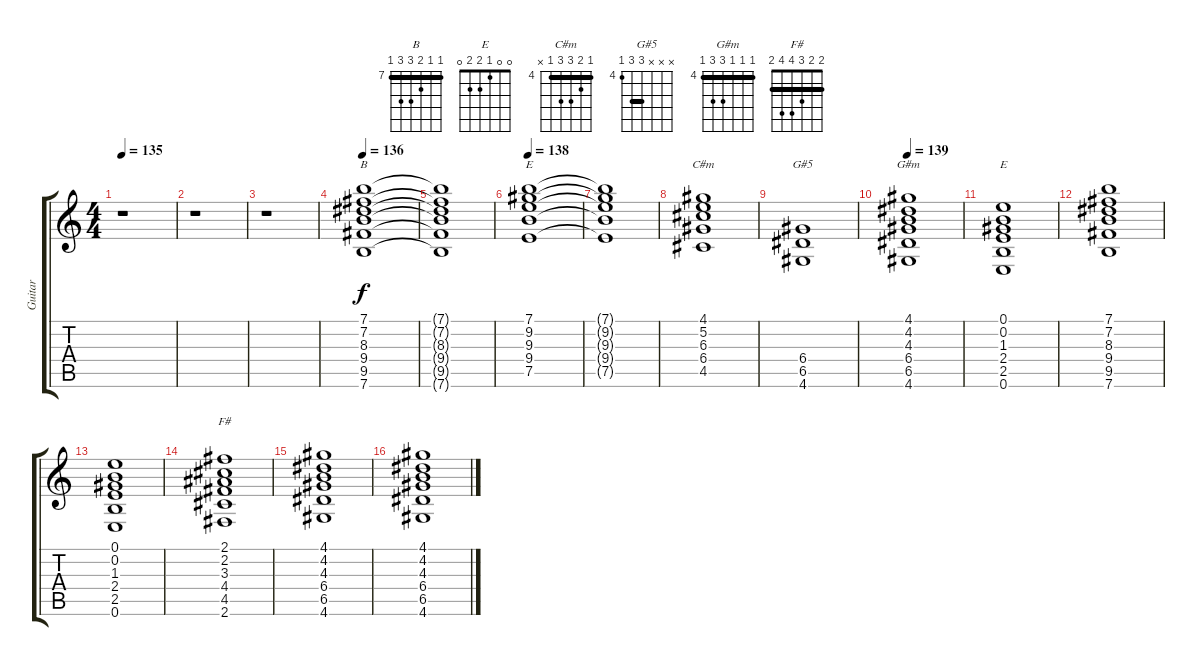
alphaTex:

\track ("Guitar" "Guitar") {instrument distortionguitar}
\staff {score tabs}
\tuning (E4 B3 G3 D3 A2 E2) {hide}
\chord ("B" 7 7 8 9 9 7) {firstfret 7 barre 7}
\chord ("E" 7 9 9 9 7 x) {firstfret 7 barre 7}
\chord ("C#m" 4 5 6 6 4 x) {firstfret 4 barre 4}
\chord ("G#5" x x x 6 6 4) {firstfret 4 barre 6}
\chord ("G#m" 4 4 4 6 6 4) {firstfret 4 barre 4}
\chord ("E" 0 0 1 2 2 0)
\chord ("F#" 2 2 3 4 4 2) {barre 2}
\ts (4 4)
\tempo 135
\clef g2
\ks c
r.1{dy f} |
r.1 |
r.1 |
\tempo 136
(7.1 7.2 8.3 9.4 9.5 7.6).1{ch "B"} |
(7.1{t} 7.2{t} 8.3{t} 9.4{t} 9.5{t} 7.6{t}).1 |
\tempo 138
(7.1 9.2 9.3 9.4 7.5).1{ch "E"} |
(7.1{t} 9.2{t} 9.3{t} 9.4{t} 7.5{t}).1 |
(4.1 5.2 6.3 6.4 4.5).1{ch "C#m"} |
(6.4 6.5 4.6).1{ch "G#5"} |
\tempo 139
(4.1 4.2 4.3 6.4 6.5 4.6).1{ch "G#m"} |
(0.1 0.2 1.3 2.4 2.5 0.6).1{ch "E"} |
(7.1 7.2 8.3 9.4 9.5 7.6).1 |
(0.1 0.2 1.3 2.4 2.5 0.6).1 |
(2.1 2.2 3.3 4.4 4.5 2.6).1{ch "F#"} |
(4.1 4.2 4.3 6.4 6.5 4.6).1 |
(4.1 4.2 4.3 6.4 6.5 4.6).1
